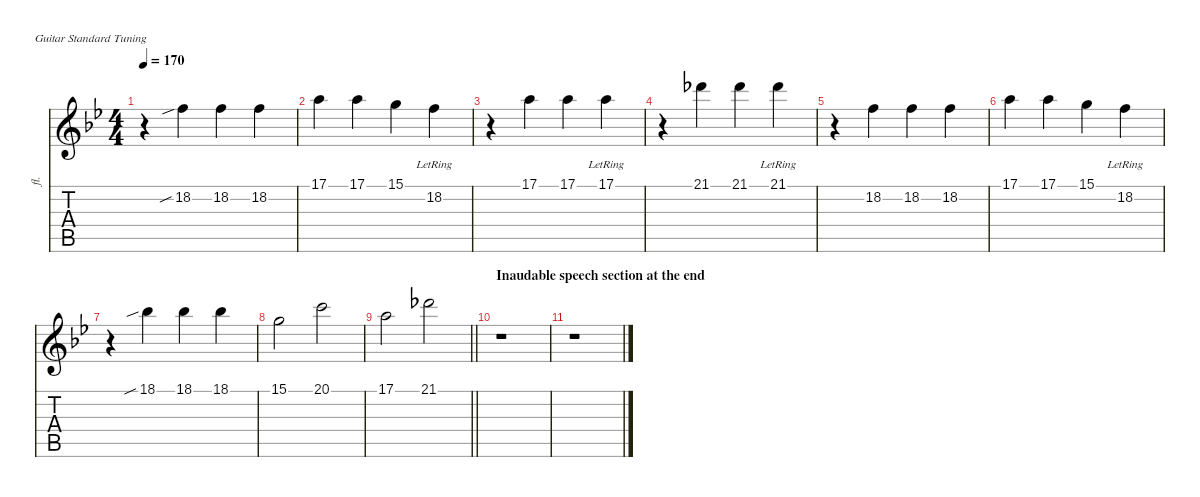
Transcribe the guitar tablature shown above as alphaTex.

\defaultSystemsLayout 4
\hideDynamics
\bracketExtendMode nobrackets
\otherSystemsTrackNameOrientation horizontal
\track ("Whistle" "fl.") {instrument panflute}
\staff {score tabs}
\tuning (E4 B3 G3 D3 A2 E2)
\ts (4 4)
\tempo 170
\clef g2
\ks bb
r.4{dy f beam Down} 18.2{sib acc forcenatural}.4{beam Down} 18.2{acc forcenatural}.4{beam Down} 18.2{acc forcenatural}.4{beam Down} |
17.1{acc forcenatural}.4{beam Down} 17.1{acc forcenatural}.4{beam Down} 15.1{acc forcenatural}.4{beam Down} 18.2{lr acc forcenatural}.4{beam Down} |
r.4{beam Down} 17.1{acc forcenatural}.4{beam Down} 17.1{acc forcenatural}.4{beam Down} 17.1{lr acc forcenatural}.4{beam Down} |
r.4{beam Down} 21.1{acc b}.4{beam Down} 21.1{acc b}.4{beam Down} 21.1{lr acc b}.4{beam Down} |
r.4{beam Down} 18.2{acc forcenatural}.4{beam Down} 18.2{acc forcenatural}.4{beam Down} 18.2{acc forcenatural}.4{beam Down} |
17.1{acc forcenatural}.4{beam Down} 17.1{acc forcenatural}.4{beam Down} 15.1{acc forcenatural}.4{beam Down} 18.2{lr acc forcenatural}.4{beam Down} |
r.4{beam Down} 18.1{sib acc b}.4{beam Down} 18.1{acc b}.4{beam Down} 18.1{acc b}.4{beam Down} |
15.1{acc forcenatural}.2{beam Down} 20.1{acc forcenatural}.2{beam Down} |
\barLineRight lightlight
17.1{acc forcenatural}.2{beam Down} 21.1{acc b}.2{beam Down} |
\section ("" "Inaudable speech section at the end")
r.1{beam Down} |
r.1{beam Down}
